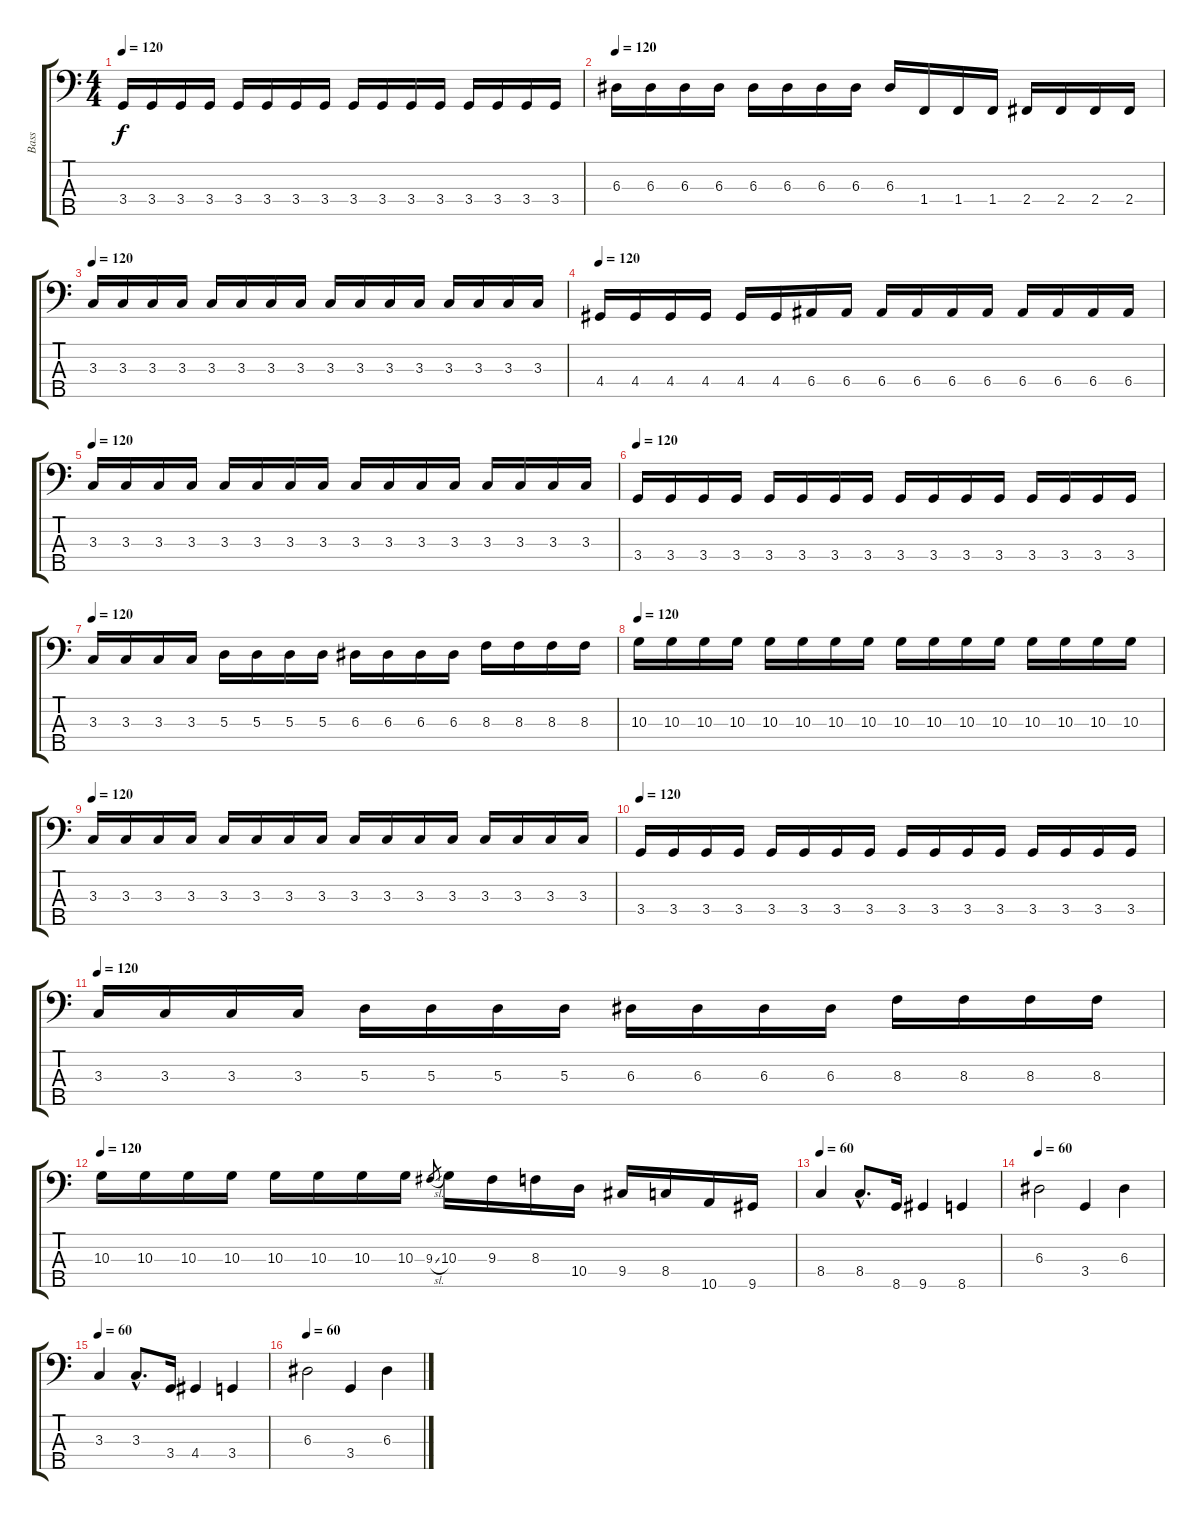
\track ("Bass" "Bass") {instrument electricbasspick}
\staff {score tabs}
\tuning (G2 D2 A1 E1 B0) {hide}
\ts (4 4)
\tempo 120
\clef f4
\ks c
3.4.16{dy f} 3.4.16 3.4.16 3.4.16 3.4.16 3.4.16 3.4.16 3.4.16 3.4.16 3.4.16 3.4.16 3.4.16 3.4.16 3.4.16 3.4.16 3.4.16 |
\tempo 120
6.3.16 6.3.16 6.3.16 6.3.16 6.3.16 6.3.16 6.3.16 6.3.16 6.3.16 1.4.16 1.4.16 1.4.16 2.4.16 2.4.16 2.4.16 2.4.16 |
\tempo 120
3.3.16 3.3.16 3.3.16 3.3.16 3.3.16 3.3.16 3.3.16 3.3.16 3.3.16 3.3.16 3.3.16 3.3.16 3.3.16 3.3.16 3.3.16 3.3.16 |
\tempo 120
4.4.16 4.4.16 4.4.16 4.4.16 4.4.16 4.4.16 6.4.16 6.4.16 6.4.16 6.4.16 6.4.16 6.4.16 6.4.16 6.4.16 6.4.16 6.4.16 |
\tempo 120
3.3.16 3.3.16 3.3.16 3.3.16 3.3.16 3.3.16 3.3.16 3.3.16 3.3.16 3.3.16 3.3.16 3.3.16 3.3.16 3.3.16 3.3.16 3.3.16 |
\tempo 120
3.4.16 3.4.16 3.4.16 3.4.16 3.4.16 3.4.16 3.4.16 3.4.16 3.4.16 3.4.16 3.4.16 3.4.16 3.4.16 3.4.16 3.4.16 3.4.16 |
\tempo 120
3.3.16 3.3.16 3.3.16 3.3.16 5.3.16 5.3.16 5.3.16 5.3.16 6.3.16 6.3.16 6.3.16 6.3.16 8.3.16 8.3.16 8.3.16 8.3.16 |
\tempo 120
10.3.16 10.3.16 10.3.16 10.3.16 10.3.16 10.3.16 10.3.16 10.3.16 10.3.16 10.3.16 10.3.16 10.3.16 10.3.16 10.3.16 10.3.16 10.3.16 |
\tempo 120
3.3.16 3.3.16 3.3.16 3.3.16 3.3.16 3.3.16 3.3.16 3.3.16 3.3.16 3.3.16 3.3.16 3.3.16 3.3.16 3.3.16 3.3.16 3.3.16 |
\tempo 120
3.4.16 3.4.16 3.4.16 3.4.16 3.4.16 3.4.16 3.4.16 3.4.16 3.4.16 3.4.16 3.4.16 3.4.16 3.4.16 3.4.16 3.4.16 3.4.16 |
\tempo 120
3.3.16 3.3.16 3.3.16 3.3.16 5.3.16 5.3.16 5.3.16 5.3.16 6.3.16 6.3.16 6.3.16 6.3.16 8.3.16 8.3.16 8.3.16 8.3.16 |
\tempo 120
10.3.16 10.3.16 10.3.16 10.3.16 10.3.16 10.3.16 10.3.16 10.3.16 9.3{sl}.8{gr} 10.3.16 9.3.16 8.3.16 10.4.16 9.4.16 8.4.16 10.5.16 9.5.16 |
\tempo 60
8.4.4 8.4{hac}.8{d} 8.5.16 9.5.4 8.5.4 |
\tempo 60
6.3.2 3.4.4 6.3.4 |
\tempo 60
3.3.4 3.3{hac}.8{d} 3.4.16 4.4.4 3.4.4 |
\tempo 60
6.3.2 3.4.4 6.3.4
